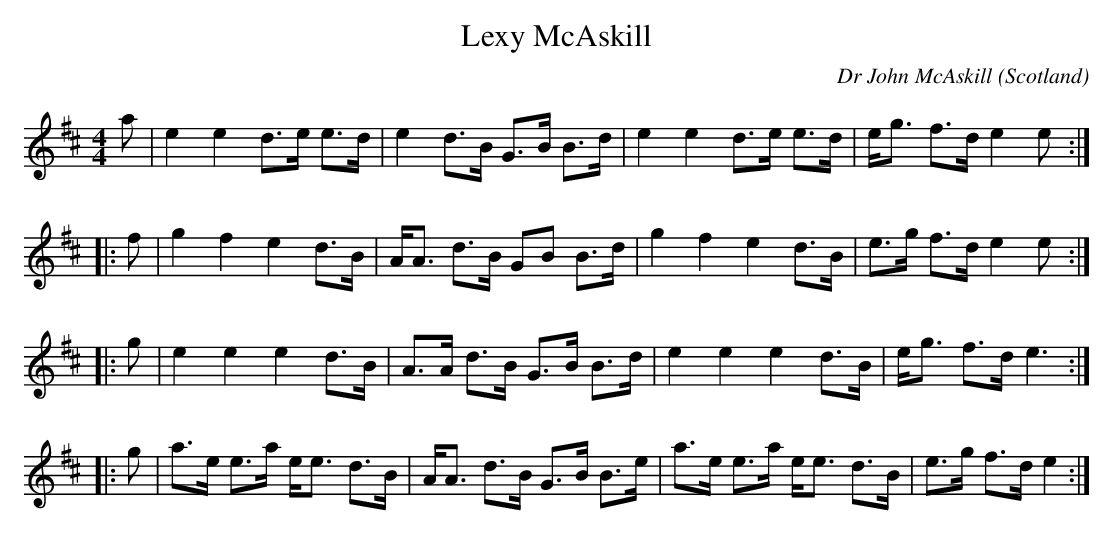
X:1
T:Lexy McAskill
C:Dr John McAskill
M:4/4
O:Scotland
K:E dorian
a| e2  e2  d>e e>d | e2  d>B G>B B>d | e2  e2  d>e e>d | e<g  f>d e2 e ::
f| g2  f2  e2  d>B | A<A d>B GB  B>d | g2  f2  e2  d>B | e>g f>d e2 e::
g| e2  e2  e2  d>B | A>A d>B G>B B>d | e2  e2  e2  d>B | e<g f>d e3 ::
g| a>e e>a e<e d>B | A<A d>B G>B B>e | a>e e>a e<e d>B | e>g f>d e2 :|
